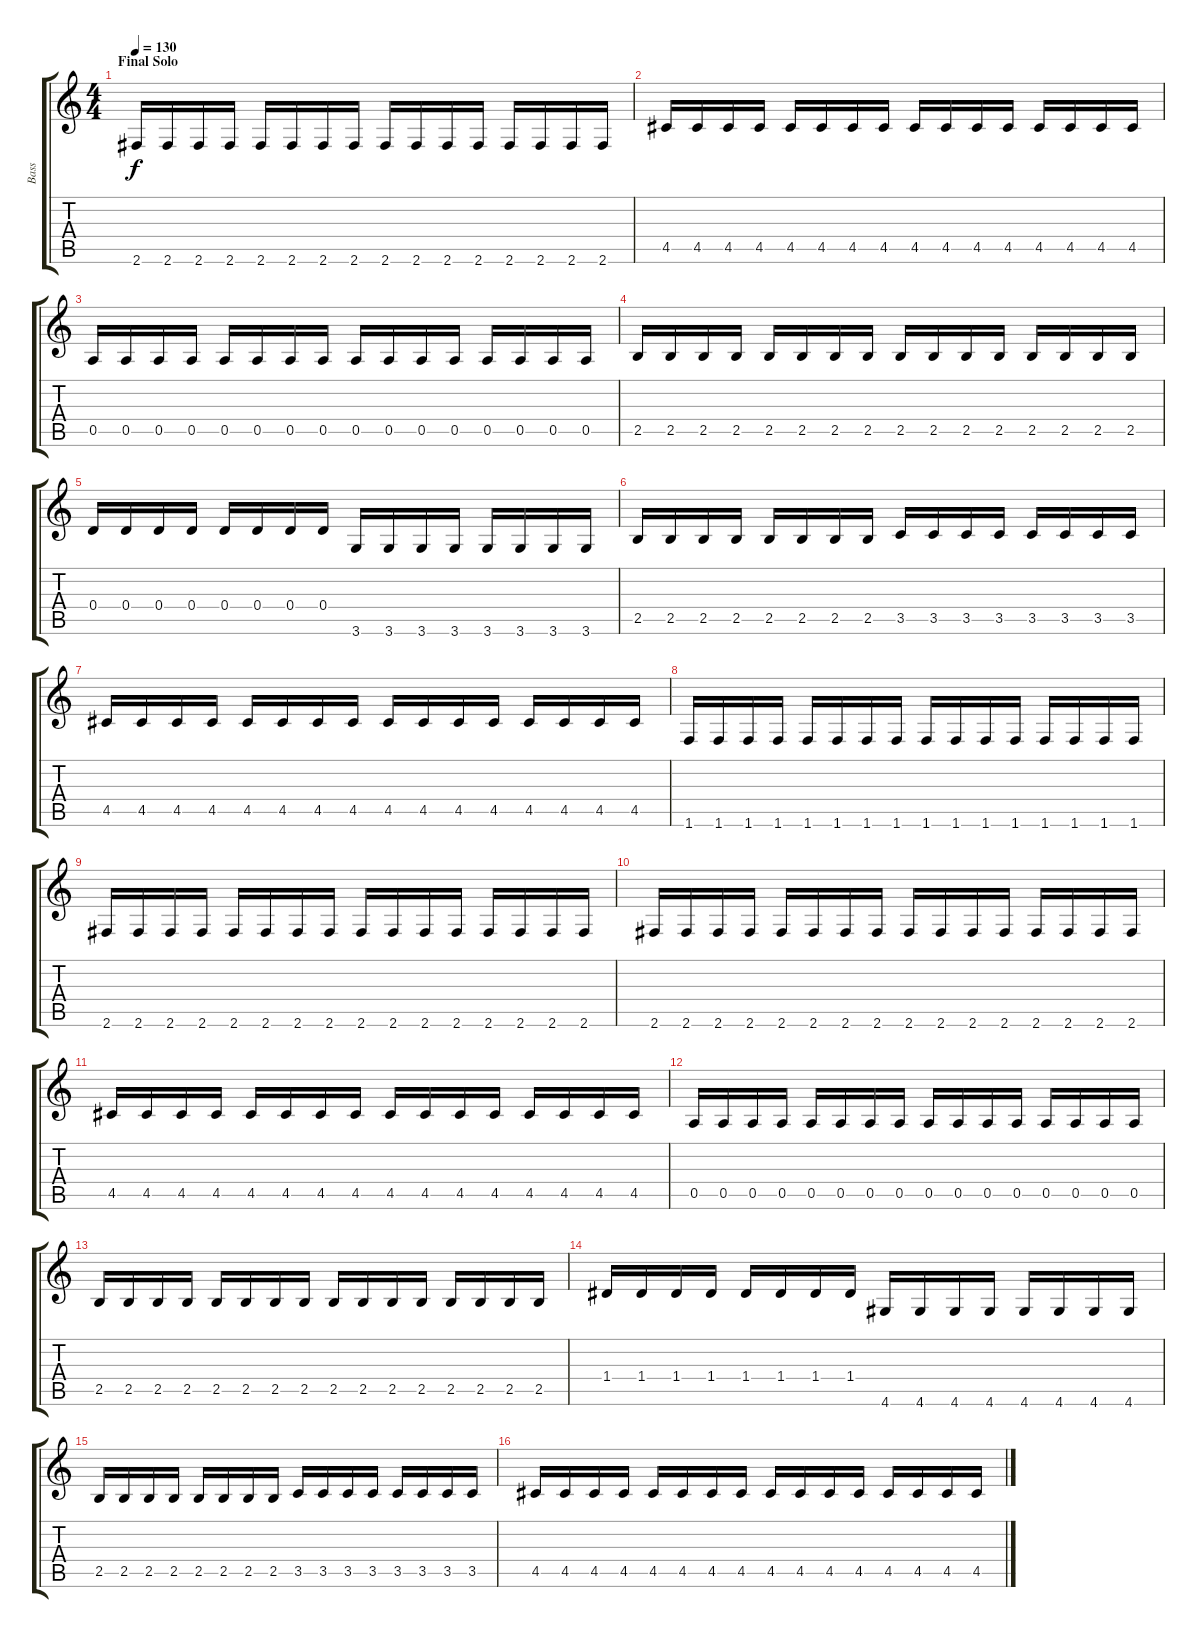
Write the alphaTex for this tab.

\track ("Bass" "Bass") {instrument electricbassfinger}
\staff {score tabs}
\tuning (E4 B3 G3 D3 A2 E2) {hide}
\ts (4 4)
\section ("" "Final Solo")
\tempo 130
\clef g2
\ks c
2.6.16{dy f} 2.6.16 2.6.16 2.6.16 2.6.16 2.6.16 2.6.16 2.6.16 2.6.16 2.6.16 2.6.16 2.6.16 2.6.16 2.6.16 2.6.16 2.6.16 |
4.5.16 4.5.16 4.5.16 4.5.16 4.5.16 4.5.16 4.5.16 4.5.16 4.5.16 4.5.16 4.5.16 4.5.16 4.5.16 4.5.16 4.5.16 4.5.16 |
0.5.16 0.5.16 0.5.16 0.5.16 0.5.16 0.5.16 0.5.16 0.5.16 0.5.16 0.5.16 0.5.16 0.5.16 0.5.16 0.5.16 0.5.16 0.5.16 |
2.5.16 2.5.16 2.5.16 2.5.16 2.5.16 2.5.16 2.5.16 2.5.16 2.5.16 2.5.16 2.5.16 2.5.16 2.5.16 2.5.16 2.5.16 2.5.16 |
0.4.16 0.4.16 0.4.16 0.4.16 0.4.16 0.4.16 0.4.16 0.4.16 3.6.16 3.6.16 3.6.16 3.6.16 3.6.16 3.6.16 3.6.16 3.6.16 |
2.5.16 2.5.16 2.5.16 2.5.16 2.5.16 2.5.16 2.5.16 2.5.16 3.5.16 3.5.16 3.5.16 3.5.16 3.5.16 3.5.16 3.5.16 3.5.16 |
4.5.16 4.5.16 4.5.16 4.5.16 4.5.16 4.5.16 4.5.16 4.5.16 4.5.16 4.5.16 4.5.16 4.5.16 4.5.16 4.5.16 4.5.16 4.5.16 |
1.6.16 1.6.16 1.6.16 1.6.16 1.6.16 1.6.16 1.6.16 1.6.16 1.6.16 1.6.16 1.6.16 1.6.16 1.6.16 1.6.16 1.6.16 1.6.16 |
2.6.16 2.6.16 2.6.16 2.6.16 2.6.16 2.6.16 2.6.16 2.6.16 2.6.16 2.6.16 2.6.16 2.6.16 2.6.16 2.6.16 2.6.16 2.6.16 |
2.6.16 2.6.16 2.6.16 2.6.16 2.6.16 2.6.16 2.6.16 2.6.16 2.6.16 2.6.16 2.6.16 2.6.16 2.6.16 2.6.16 2.6.16 2.6.16 |
4.5.16 4.5.16 4.5.16 4.5.16 4.5.16 4.5.16 4.5.16 4.5.16 4.5.16 4.5.16 4.5.16 4.5.16 4.5.16 4.5.16 4.5.16 4.5.16 |
0.5.16 0.5.16 0.5.16 0.5.16 0.5.16 0.5.16 0.5.16 0.5.16 0.5.16 0.5.16 0.5.16 0.5.16 0.5.16 0.5.16 0.5.16 0.5.16 |
2.5.16 2.5.16 2.5.16 2.5.16 2.5.16 2.5.16 2.5.16 2.5.16 2.5.16 2.5.16 2.5.16 2.5.16 2.5.16 2.5.16 2.5.16 2.5.16 |
1.4.16 1.4.16 1.4.16 1.4.16 1.4.16 1.4.16 1.4.16 1.4.16 4.6.16 4.6.16 4.6.16 4.6.16 4.6.16 4.6.16 4.6.16 4.6.16 |
2.5.16 2.5.16 2.5.16 2.5.16 2.5.16 2.5.16 2.5.16 2.5.16 3.5.16 3.5.16 3.5.16 3.5.16 3.5.16 3.5.16 3.5.16 3.5.16 |
4.5.16 4.5.16 4.5.16 4.5.16 4.5.16 4.5.16 4.5.16 4.5.16 4.5.16 4.5.16 4.5.16 4.5.16 4.5.16 4.5.16 4.5.16 4.5.16
